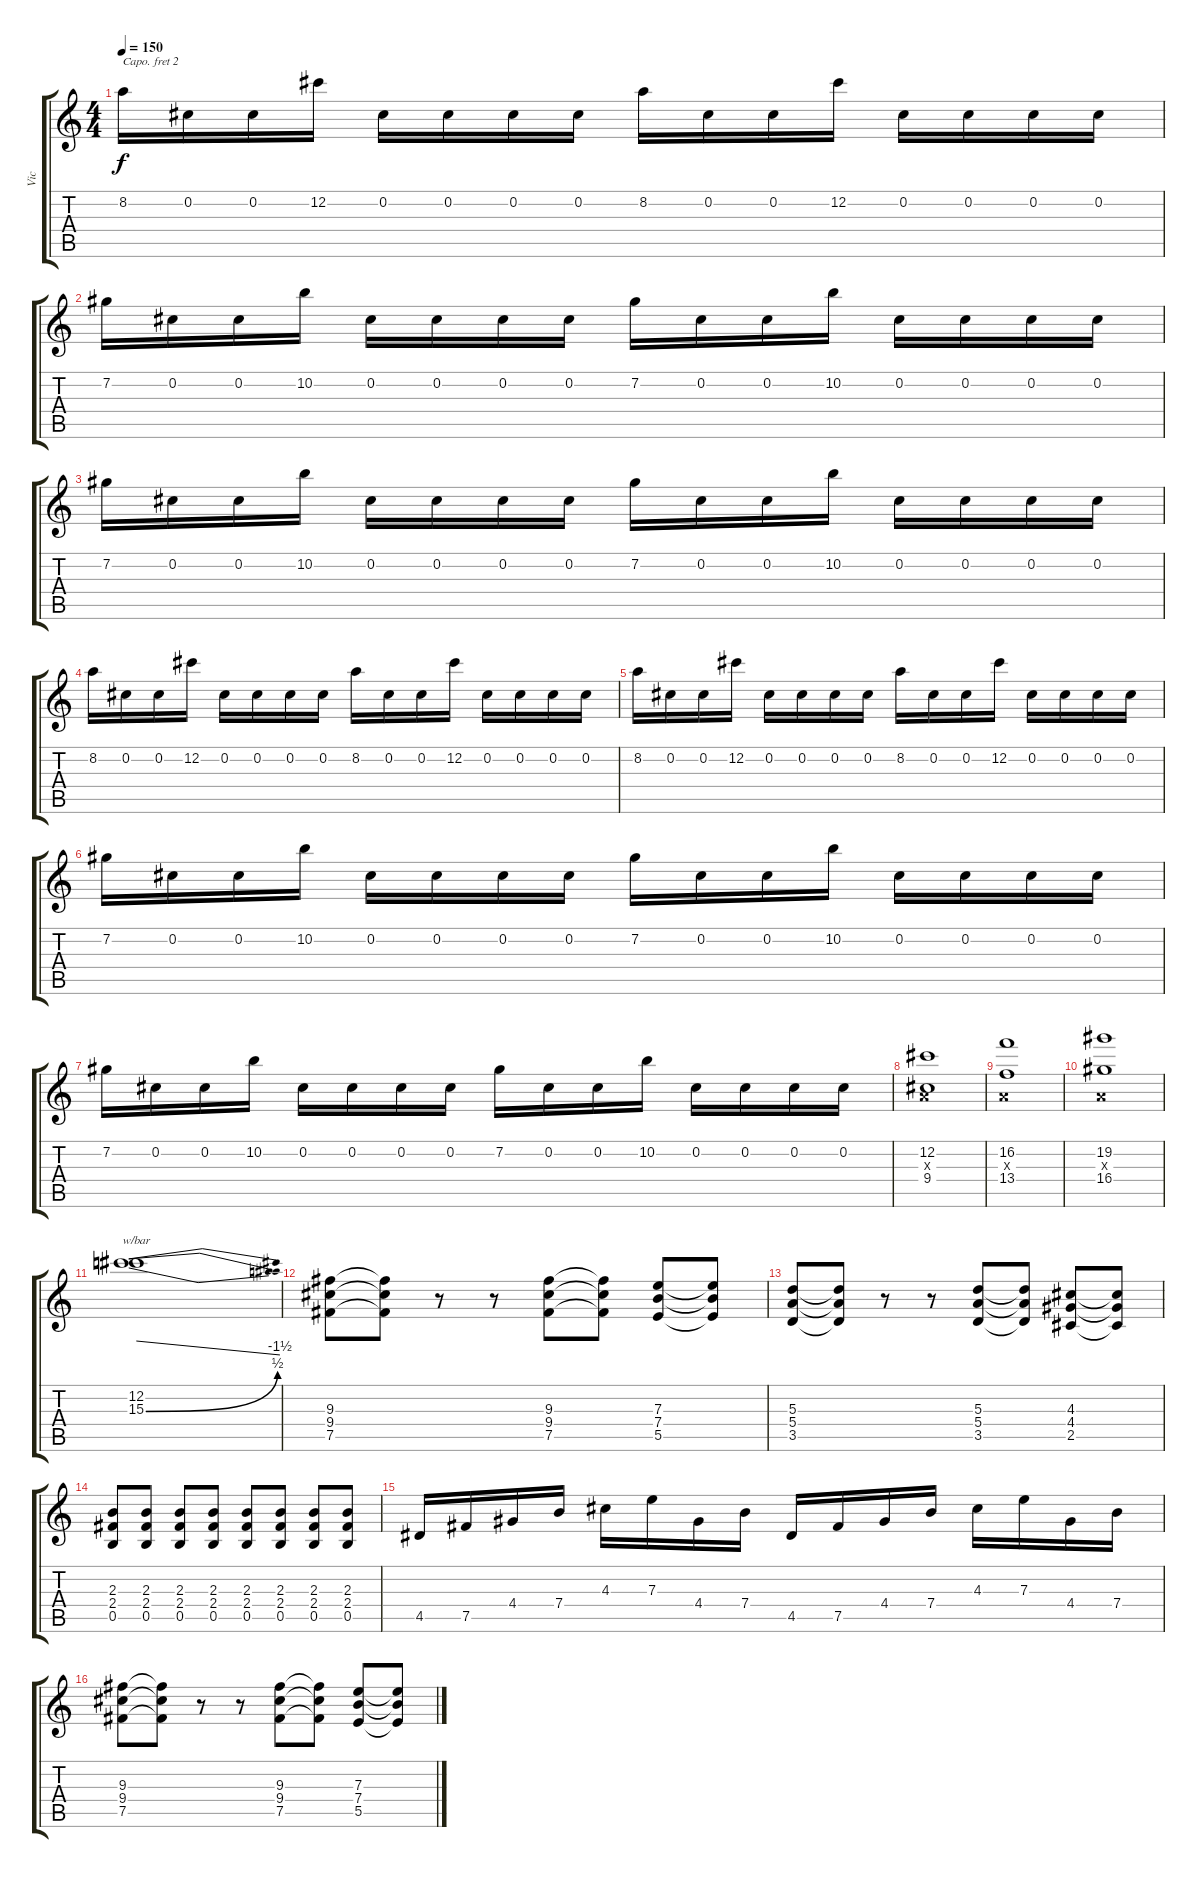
\track ("Vic" "Vic") {instrument distortionguitar}
\staff {score tabs}
\capo 2
\tuning (E4 B3 G3 D3 A2 D2) {hide}
\ts (4 4)
\tempo 150
\clef g2
\ks c
8.2.16{dy f} 0.2.16 0.2.16 12.2.16 0.2.16 0.2.16 0.2.16 0.2.16 8.2.16 0.2.16 0.2.16 12.2.16 0.2.16 0.2.16 0.2.16 0.2.16 |
7.2.16 0.2.16 0.2.16 10.2.16 0.2.16 0.2.16 0.2.16 0.2.16 7.2.16 0.2.16 0.2.16 10.2.16 0.2.16 0.2.16 0.2.16 0.2.16 |
7.2.16 0.2.16 0.2.16 10.2.16 0.2.16 0.2.16 0.2.16 0.2.16 7.2.16 0.2.16 0.2.16 10.2.16 0.2.16 0.2.16 0.2.16 0.2.16 |
8.2.16 0.2.16 0.2.16 12.2.16 0.2.16 0.2.16 0.2.16 0.2.16 8.2.16 0.2.16 0.2.16 12.2.16 0.2.16 0.2.16 0.2.16 0.2.16 |
8.2.16 0.2.16 0.2.16 12.2.16 0.2.16 0.2.16 0.2.16 0.2.16 8.2.16 0.2.16 0.2.16 12.2.16 0.2.16 0.2.16 0.2.16 0.2.16 |
7.2.16 0.2.16 0.2.16 10.2.16 0.2.16 0.2.16 0.2.16 0.2.16 7.2.16 0.2.16 0.2.16 10.2.16 0.2.16 0.2.16 0.2.16 0.2.16 |
7.2.16 0.2.16 0.2.16 10.2.16 0.2.16 0.2.16 0.2.16 0.2.16 7.2.16 0.2.16 0.2.16 10.2.16 0.2.16 0.2.16 0.2.16 0.2.16 |
(12.2 0.3{x} 9.4).1 |
(16.2 0.3{x} 13.4).1 |
(19.2 0.3{x} 16.4).1 |
(12.2 15.3{be (bend 0 0 60 2)}).1{tbe (dive default 0 0 60 -6)} |
(9.3 9.4 7.5).8 (9.3{t} 9.4{t} 7.5{t}).8 r.8 r.8 (9.3 9.4 7.5).8 (9.3{t} 9.4{t} 7.5{t}).8 (7.3 7.4 5.5).8 (7.3{t} 7.4{t} 5.5{t}).8 |
(5.3 5.4 3.5).8 (5.3{t} 5.4{t} 3.5{t}).8 r.8 r.8 (5.3 5.4 3.5).8 (5.3{t} 5.4{t} 3.5{t}).8 (4.3 4.4 2.5).8 (4.3{t} 4.4{t} 2.5{t}).8 |
(2.3 2.4 0.5).8 (2.3 2.4 0.5).8 (2.3 2.4 0.5).8 (2.3 2.4 0.5).8 (2.3 2.4 0.5).8 (2.3 2.4 0.5).8 (2.3 2.4 0.5).8 (2.3 2.4 0.5).8 |
4.5.16 7.5.16 4.4.16 7.4.16 4.3.16 7.3.16 4.4.16 7.4.16 4.5.16 7.5.16 4.4.16 7.4.16 4.3.16 7.3.16 4.4.16 7.4.16 |
(9.3 9.4 7.5).8 (9.3{t} 9.4{t} 7.5{t}).8 r.8 r.8 (9.3 9.4 7.5).8 (9.3{t} 9.4{t} 7.5{t}).8 (7.3 7.4 5.5).8 (7.3{t} 7.4{t} 5.5{t}).8
